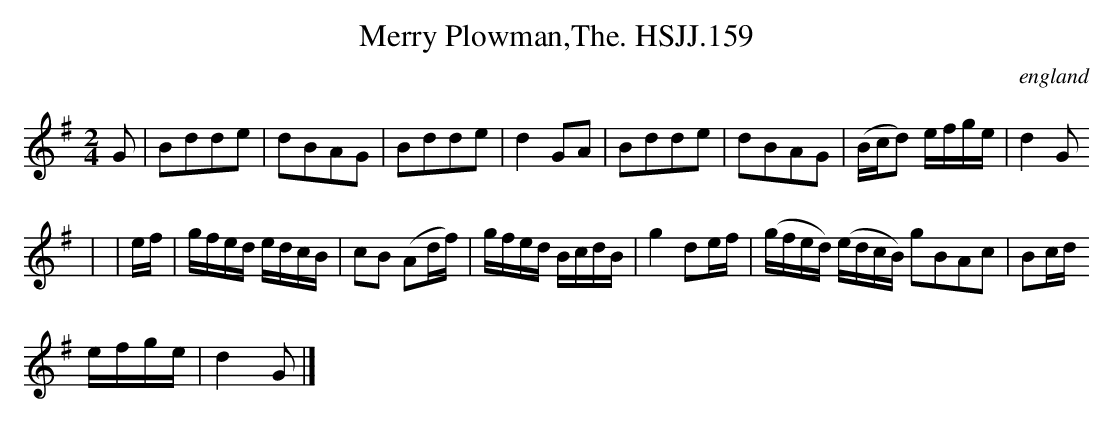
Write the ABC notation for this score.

X:1
T:Merry Plowman,The. HSJJ.159
O:england
M:2/4
L:1/16
K:G
G2|B2d2d2e2|d2B2A2G2|B2d2d2e2|d4G2A2|B2d2d2e2|d2B2A2G2|(Bcd2) efge|d4G2
|
|ef|gfed edcB|c2B2 (A2df)|gfed BcdB|g4d2ef|(gfed) (edcB) g2B2A2c2|B2cd
efge|d4G2|]
